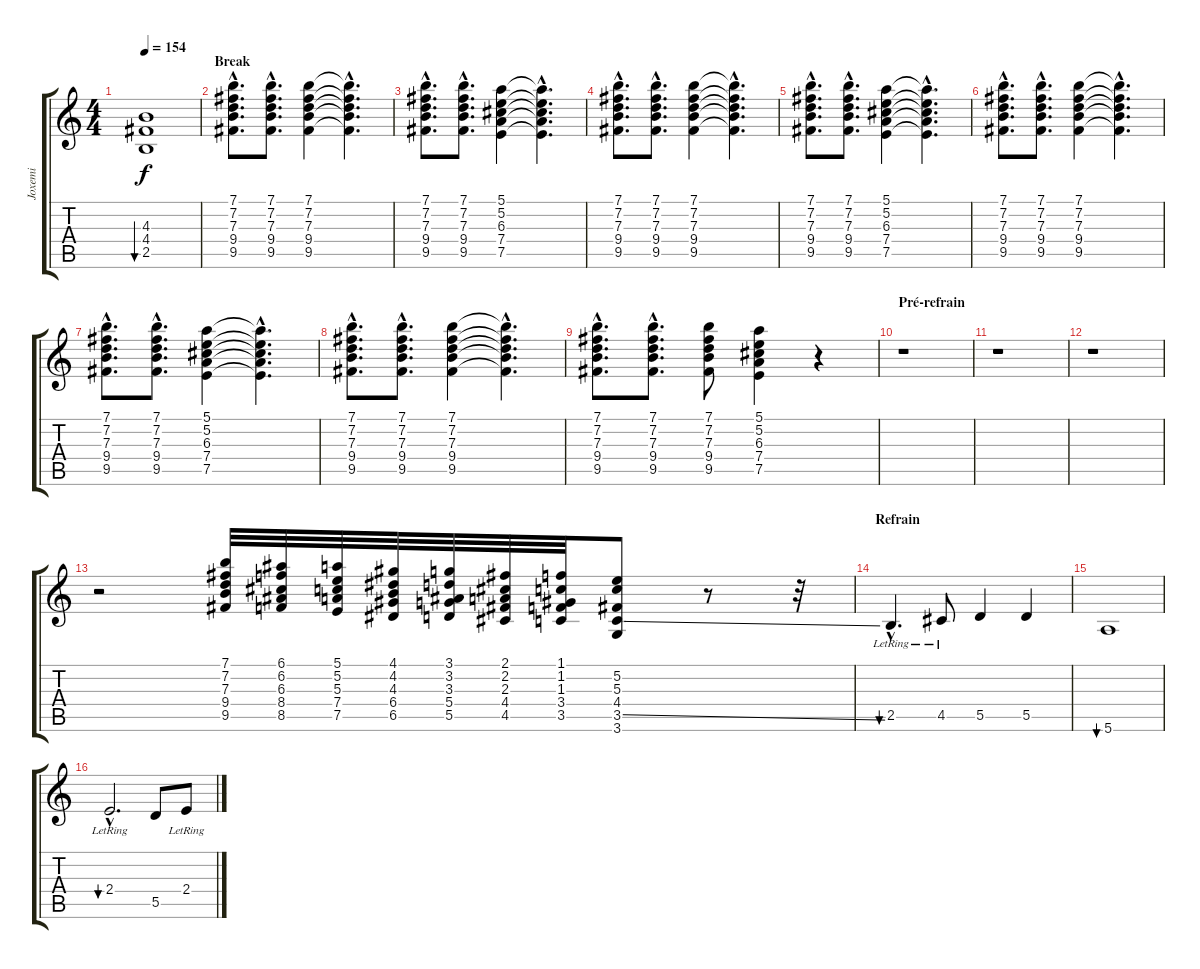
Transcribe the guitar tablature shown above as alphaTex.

\track ("Joxemi" "Joxemi") {instrument distortionguitar}
\staff {score tabs}
\tuning (E4 B3 G3 D3 A2 E2) {hide}
\ts (4 4)
\tempo 154
\clef g2
\ks c
(4.3 4.4 2.5).1{bu 60 dy f} |
\section ("" "Break")
(7.1{hac} 7.2{hac} 7.3{hac} 9.4{hac} 9.5{hac}).8{d volume 10 instrument electricguitarmuted} (7.1{hac} 7.2{hac} 7.3{hac} 9.4{hac} 9.5{hac}).8{d} (7.1 7.2 7.3 9.4 9.5).4 (7.1{hac t} 7.2{hac t} 7.3{hac t} 9.4{hac t} 9.5{hac t}).4{d} |
(7.1{hac} 7.2{hac} 7.3{hac} 9.4{hac} 9.5{hac}).8{d} (7.1{hac} 7.2{hac} 7.3{hac} 9.4{hac} 9.5{hac}).8{d} (5.1 5.2 6.3 7.4 7.5).4 (5.1{hac t} 5.2{hac t} 6.3{hac t} 7.4{hac t} 7.5{hac t}).4{d} |
(7.1{hac} 7.2{hac} 7.3{hac} 9.4{hac} 9.5{hac}).8{d} (7.1{hac} 7.2{hac} 7.3{hac} 9.4{hac} 9.5{hac}).8{d} (7.1 7.2 7.3 9.4 9.5).4 (7.1{hac t} 7.2{hac t} 7.3{hac t} 9.4{hac t} 9.5{hac t}).4{d} |
(7.1{hac} 7.2{hac} 7.3{hac} 9.4{hac} 9.5{hac}).8{d} (7.1{hac} 7.2{hac} 7.3{hac} 9.4{hac} 9.5{hac}).8{d} (5.1 5.2 6.3 7.4 7.5).4 (5.1{hac t} 5.2{hac t} 6.3{hac t} 7.4{hac t} 7.5{hac t}).4{d} |
(7.1{hac} 7.2{hac} 7.3{hac} 9.4{hac} 9.5{hac}).8{d} (7.1{hac} 7.2{hac} 7.3{hac} 9.4{hac} 9.5{hac}).8{d} (7.1 7.2 7.3 9.4 9.5).4 (7.1{hac t} 7.2{hac t} 7.3{hac t} 9.4{hac t} 9.5{hac t}).4{d} |
(7.1{hac} 7.2{hac} 7.3{hac} 9.4{hac} 9.5{hac}).8{d} (7.1{hac} 7.2{hac} 7.3{hac} 9.4{hac} 9.5{hac}).8{d} (5.1 5.2 6.3 7.4 7.5).4 (5.1{hac t} 5.2{hac t} 6.3{hac t} 7.4{hac t} 7.5{hac t}).4{d} |
(7.1{hac} 7.2{hac} 7.3{hac} 9.4{hac} 9.5{hac}).8{d} (7.1{hac} 7.2{hac} 7.3{hac} 9.4{hac} 9.5{hac}).8{d} (7.1 7.2 7.3 9.4 9.5).4 (7.1{hac t} 7.2{hac t} 7.3{hac t} 9.4{hac t} 9.5{hac t}).4{d} |
(7.1{hac} 7.2{hac} 7.3{hac} 9.4{hac} 9.5{hac}).8{d} (7.1{hac} 7.2{hac} 7.3{hac} 9.4{hac} 9.5{hac}).8{d} (7.1 7.2 7.3 9.4 9.5).8 (5.1 5.2 6.3 7.4 7.5).4 r.4 |
\section ("" "Pré-refrain")
r.1 |
r.1 |
r.1 |
r.2{volume 16 instrument distortionguitar} (7.1 7.2 7.3 9.4 9.5).32 (6.1 6.2 6.3 8.4 8.5).32 (5.1 5.2 5.3 7.4 7.5).32 (4.1 4.2 4.3 6.4 6.5).32 (3.1 3.2 3.3 5.4 5.5).32 (2.1 2.2 2.3 4.4 4.5).32 (1.1 1.2 1.3 3.4 3.5).32 (5.2 5.3 4.4 3.5{ss} 3.6).8 r.8 r.32 |
\section ("" "Refrain")
2.5{hac lr}.4{d bu 60 volume 14 instrument electricguitarclean} 4.5{lr}.8 5.5.4 5.5.4 |
5.6.1{bu 60} |
2.4{hac lr}.2{d bu 60} 5.5.8 2.4{lr}.8
